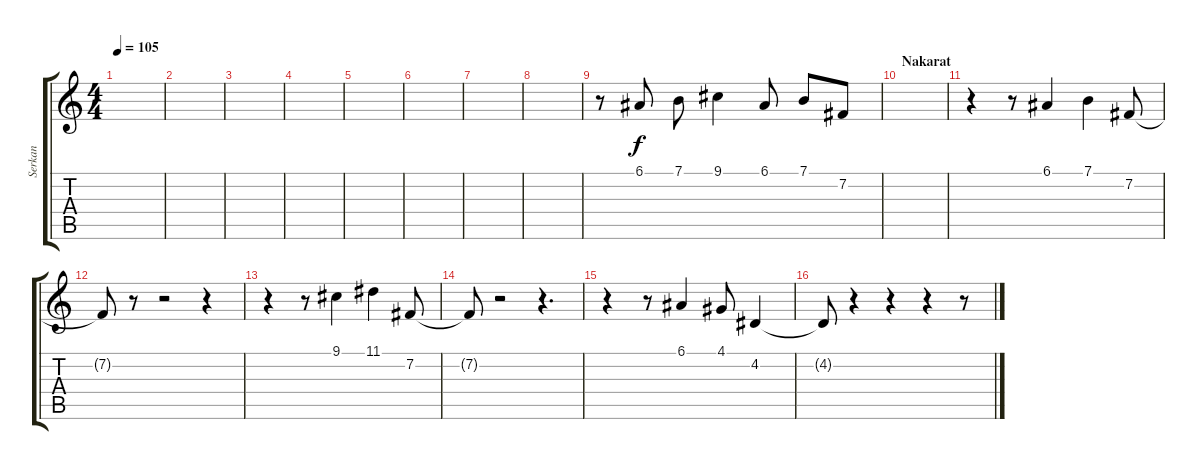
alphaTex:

\track ("Serkan" "Serkan") {instrument brightacousticpiano}
\staff {score tabs}
\tuning (E4 B3 G3 D3 A2 E2) {hide}
\ts (4 4)
\tempo 105
\clef g2
\ks c
|
|
|
|
|
|
|
|
r.8 6.1.8 7.1.8 9.1.4 6.1.8 7.1.8 7.2.8 |
\section ("" "Nakarat")
|
r.4 r.8 6.1.4 7.1.4 7.2.8 |
7.2{t}.8 r.8 r.2 r.4 |
r.4 r.8 9.1.4 11.1.4 7.2.8 |
7.2{t}.8 r.2 r.4{d} |
r.4 r.8 6.1.4 4.1.8 4.2.4 |
4.2{t}.8 r.4 r.4 r.4 r.8
